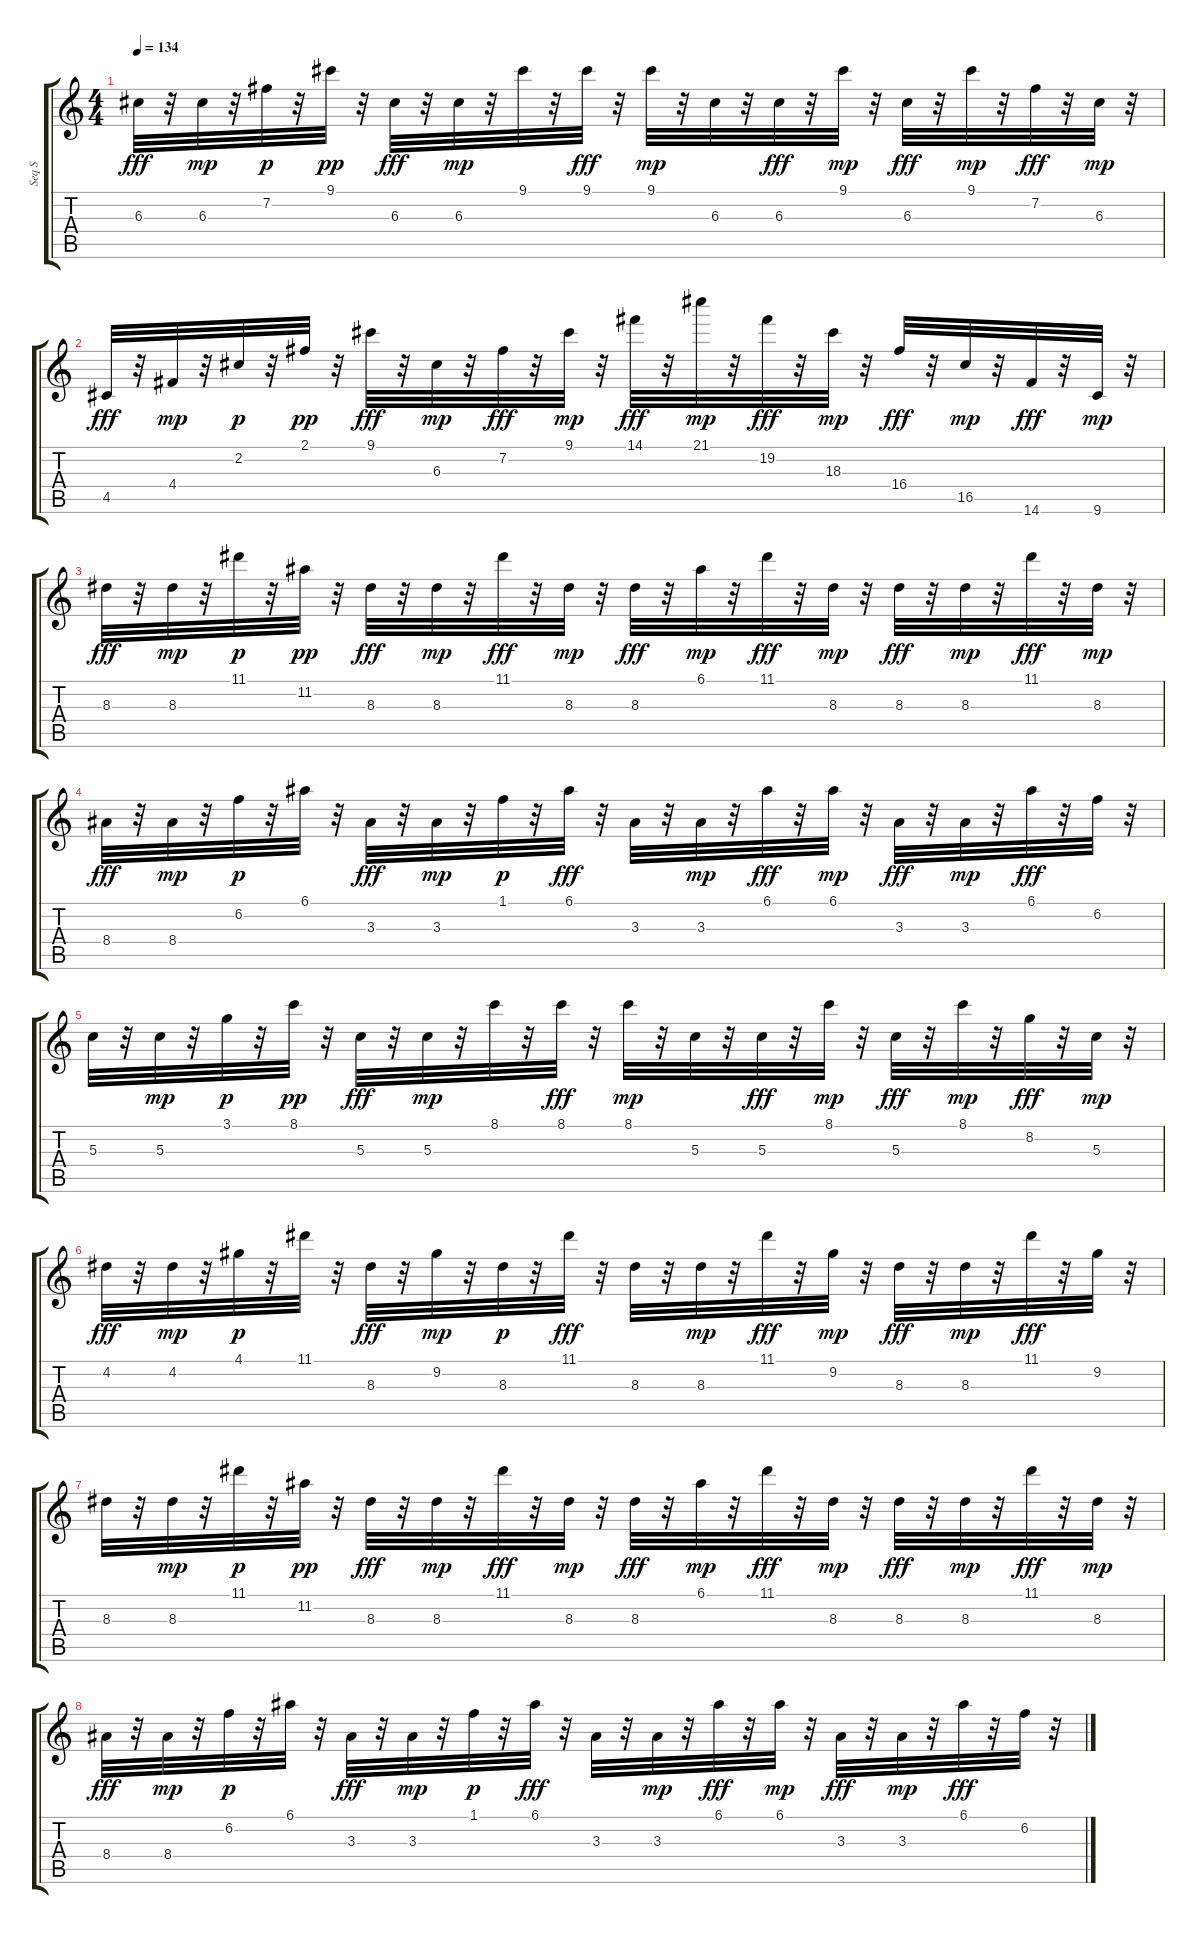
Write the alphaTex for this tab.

\track ("Seq S" "Seq S") {instrument synthbass1}
\staff {score tabs}
\tuning (E4 B3 G3 D3 A2 E2) {hide}
\ts (4 4)
\tempo 134
\clef g2
\ks c
6.3.32{dy fff} r.32 6.3.32{dy mp} r.32 7.2.32{dy p} r.32 9.1.32{dy pp} r.32 6.3.32{dy fff} r.32 6.3.32{dy mp} r.32 9.1.32 r.32 9.1.32{dy fff} r.32 9.1.32{dy mp} r.32 6.3.32 r.32 6.3.32{dy fff} r.32 9.1.32{dy mp} r.32 6.3.32{dy fff} r.32 9.1.32{dy mp} r.32 7.2.32{dy fff} r.32 6.3.32{dy mp} r.32 |
4.5.32{dy fff} r.32 4.4.32{dy mp} r.32 2.2.32{dy p} r.32 2.1.32{dy pp} r.32 9.1.32{dy fff} r.32 6.3.32{dy mp} r.32 7.2.32{dy fff} r.32 9.1.32{dy mp} r.32 14.1.32{dy fff} r.32 21.1.32{dy mp} r.32 19.2.32{dy fff} r.32 18.3.32{dy mp} r.32 16.4.32{dy fff} r.32 16.5.32{dy mp} r.32 14.6.32{dy fff} r.32 9.6.32{dy mp} r.32 |
8.3.32{dy fff} r.32 8.3.32{dy mp} r.32 11.1.32{dy p} r.32 11.2.32{dy pp} r.32 8.3.32{dy fff} r.32 8.3.32{dy mp} r.32 11.1.32{dy fff} r.32 8.3.32{dy mp} r.32 8.3.32{dy fff} r.32 6.1.32{dy mp} r.32 11.1.32{dy fff} r.32 8.3.32{dy mp} r.32 8.3.32{dy fff} r.32 8.3.32{dy mp} r.32 11.1.32{dy fff} r.32 8.3.32{dy mp} r.32 |
8.4.32{dy fff} r.32 8.4.32{dy mp} r.32 6.2.32{dy p} r.32 6.1.32 r.32 3.3.32{dy fff} r.32 3.3.32{dy mp} r.32 1.1.32{dy p} r.32 6.1.32{dy fff} r.32 3.3.32 r.32 3.3.32{dy mp} r.32 6.1.32{dy fff} r.32 6.1.32{dy mp} r.32 3.3.32{dy fff} r.32 3.3.32{dy mp} r.32 6.1.32{dy fff} r.32 6.2.32 r.32 |
5.3.32 r.32 5.3.32{dy mp} r.32 3.1.32{dy p} r.32 8.1.32{dy pp} r.32 5.3.32{dy fff} r.32 5.3.32{dy mp} r.32 8.1.32 r.32 8.1.32{dy fff} r.32 8.1.32{dy mp} r.32 5.3.32 r.32 5.3.32{dy fff} r.32 8.1.32{dy mp} r.32 5.3.32{dy fff} r.32 8.1.32{dy mp} r.32 8.2.32{dy fff} r.32 5.3.32{dy mp} r.32 |
4.2.32{dy fff} r.32 4.2.32{dy mp} r.32 4.1.32{dy p} r.32 11.1.32 r.32 8.3.32{dy fff} r.32 9.2.32{dy mp} r.32 8.3.32{dy p} r.32 11.1.32{dy fff} r.32 8.3.32 r.32 8.3.32{dy mp} r.32 11.1.32{dy fff} r.32 9.2.32{dy mp} r.32 8.3.32{dy fff} r.32 8.3.32{dy mp} r.32 11.1.32{dy fff} r.32 9.2.32 r.32 |
8.3.32 r.32 8.3.32{dy mp} r.32 11.1.32{dy p} r.32 11.2.32{dy pp} r.32 8.3.32{dy fff} r.32 8.3.32{dy mp} r.32 11.1.32{dy fff} r.32 8.3.32{dy mp} r.32 8.3.32{dy fff} r.32 6.1.32{dy mp} r.32 11.1.32{dy fff} r.32 8.3.32{dy mp} r.32 8.3.32{dy fff} r.32 8.3.32{dy mp} r.32 11.1.32{dy fff} r.32 8.3.32{dy mp} r.32 |
8.4.32{dy fff} r.32 8.4.32{dy mp} r.32 6.2.32{dy p} r.32 6.1.32 r.32 3.3.32{dy fff} r.32 3.3.32{dy mp} r.32 1.1.32{dy p} r.32 6.1.32{dy fff} r.32 3.3.32 r.32 3.3.32{dy mp} r.32 6.1.32{dy fff} r.32 6.1.32{dy mp} r.32 3.3.32{dy fff} r.32 3.3.32{dy mp} r.32 6.1.32{dy fff} r.32 6.2.32 r.32
